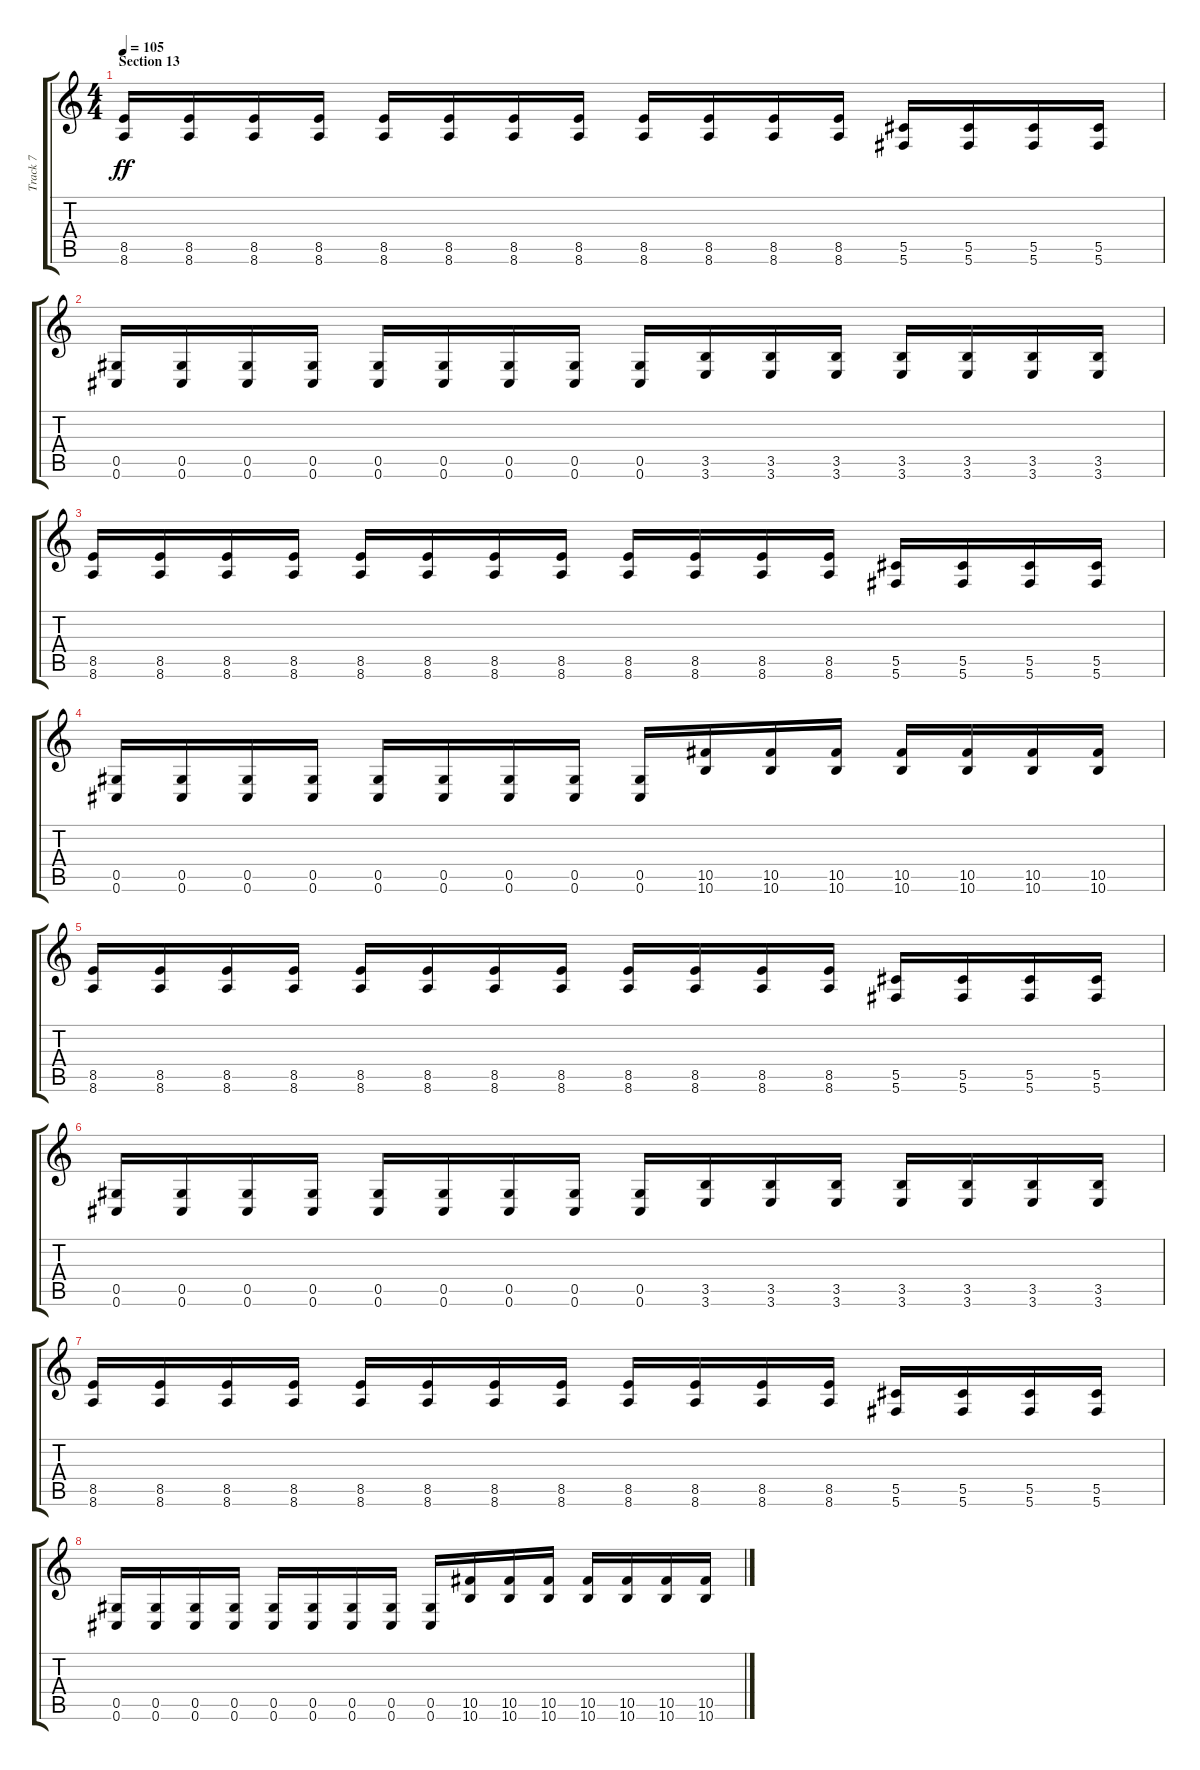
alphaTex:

\track ("Track 7" "Track 7") {instrument distortionguitar}
\staff {score tabs}
\tuning (Eb4 Bb3 Gb3 Db3 Ab2 Db2) {hide}
\ts (4 4)
\section ("" "Section 13")
\tempo 105
\clef g2
\ks c
(8.5 8.6).16{dy ff} (8.5 8.6).16 (8.5 8.6).16 (8.5 8.6).16 (8.5 8.6).16 (8.5 8.6).16 (8.5 8.6).16 (8.5 8.6).16 (8.5 8.6).16 (8.5 8.6).16 (8.5 8.6).16 (8.5 8.6).16 (5.5 5.6).16 (5.5 5.6).16 (5.5 5.6).16 (5.5 5.6).16 |
(0.5 0.6).16 (0.5 0.6).16 (0.5 0.6).16 (0.5 0.6).16 (0.5 0.6).16 (0.5 0.6).16 (0.5 0.6).16 (0.5 0.6).16 (0.5 0.6).16 (3.5 3.6).16 (3.5 3.6).16 (3.5 3.6).16 (3.5 3.6).16 (3.5 3.6).16 (3.5 3.6).16 (3.5 3.6).16 |
(8.5 8.6).16 (8.5 8.6).16 (8.5 8.6).16 (8.5 8.6).16 (8.5 8.6).16 (8.5 8.6).16 (8.5 8.6).16 (8.5 8.6).16 (8.5 8.6).16 (8.5 8.6).16 (8.5 8.6).16 (8.5 8.6).16 (5.5 5.6).16 (5.5 5.6).16 (5.5 5.6).16 (5.5 5.6).16 |
(0.5 0.6).16 (0.5 0.6).16 (0.5 0.6).16 (0.5 0.6).16 (0.5 0.6).16 (0.5 0.6).16 (0.5 0.6).16 (0.5 0.6).16 (0.5 0.6).16 (10.5 10.6).16 (10.5 10.6).16 (10.5 10.6).16 (10.5 10.6).16 (10.5 10.6).16 (10.5 10.6).16 (10.5 10.6).16 |
(8.5 8.6).16 (8.5 8.6).16 (8.5 8.6).16 (8.5 8.6).16 (8.5 8.6).16 (8.5 8.6).16 (8.5 8.6).16 (8.5 8.6).16 (8.5 8.6).16 (8.5 8.6).16 (8.5 8.6).16 (8.5 8.6).16 (5.5 5.6).16 (5.5 5.6).16 (5.5 5.6).16 (5.5 5.6).16 |
(0.5 0.6).16 (0.5 0.6).16 (0.5 0.6).16 (0.5 0.6).16 (0.5 0.6).16 (0.5 0.6).16 (0.5 0.6).16 (0.5 0.6).16 (0.5 0.6).16 (3.5 3.6).16 (3.5 3.6).16 (3.5 3.6).16 (3.5 3.6).16 (3.5 3.6).16 (3.5 3.6).16 (3.5 3.6).16 |
(8.5 8.6).16 (8.5 8.6).16 (8.5 8.6).16 (8.5 8.6).16 (8.5 8.6).16 (8.5 8.6).16 (8.5 8.6).16 (8.5 8.6).16 (8.5 8.6).16 (8.5 8.6).16 (8.5 8.6).16 (8.5 8.6).16 (5.5 5.6).16 (5.5 5.6).16 (5.5 5.6).16 (5.5 5.6).16 |
(0.5 0.6).16 (0.5 0.6).16 (0.5 0.6).16 (0.5 0.6).16 (0.5 0.6).16 (0.5 0.6).16 (0.5 0.6).16 (0.5 0.6).16 (0.5 0.6).16 (10.5 10.6).16 (10.5 10.6).16 (10.5 10.6).16 (10.5 10.6).16 (10.5 10.6).16 (10.5 10.6).16 (10.5 10.6).16
